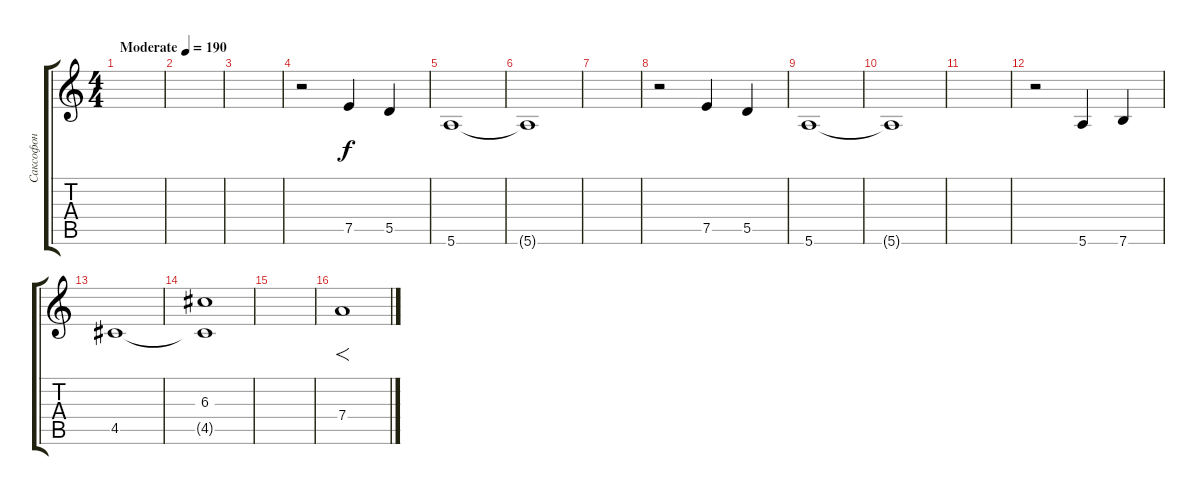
\track ("Саксофон" "Саксофон") {instrument acousticguitarsteel}
\staff {score tabs}
\tuning (E4 B3 G3 D3 A2 E2) {hide}
\ts (4 4)
\tempo (190 "Moderate")
\clef g2
\ks c
|
|
|
r.2 7.5.4 5.5.4 |
5.6.1 |
5.6{t}.1 |
|
r.2 7.5.4 5.5.4 |
5.6.1 |
5.6{t}.1 |
|
r.2 5.6.4 7.6.4 |
4.5.1 |
(6.3 4.5{t}).1 |
|
7.4.1{f}
